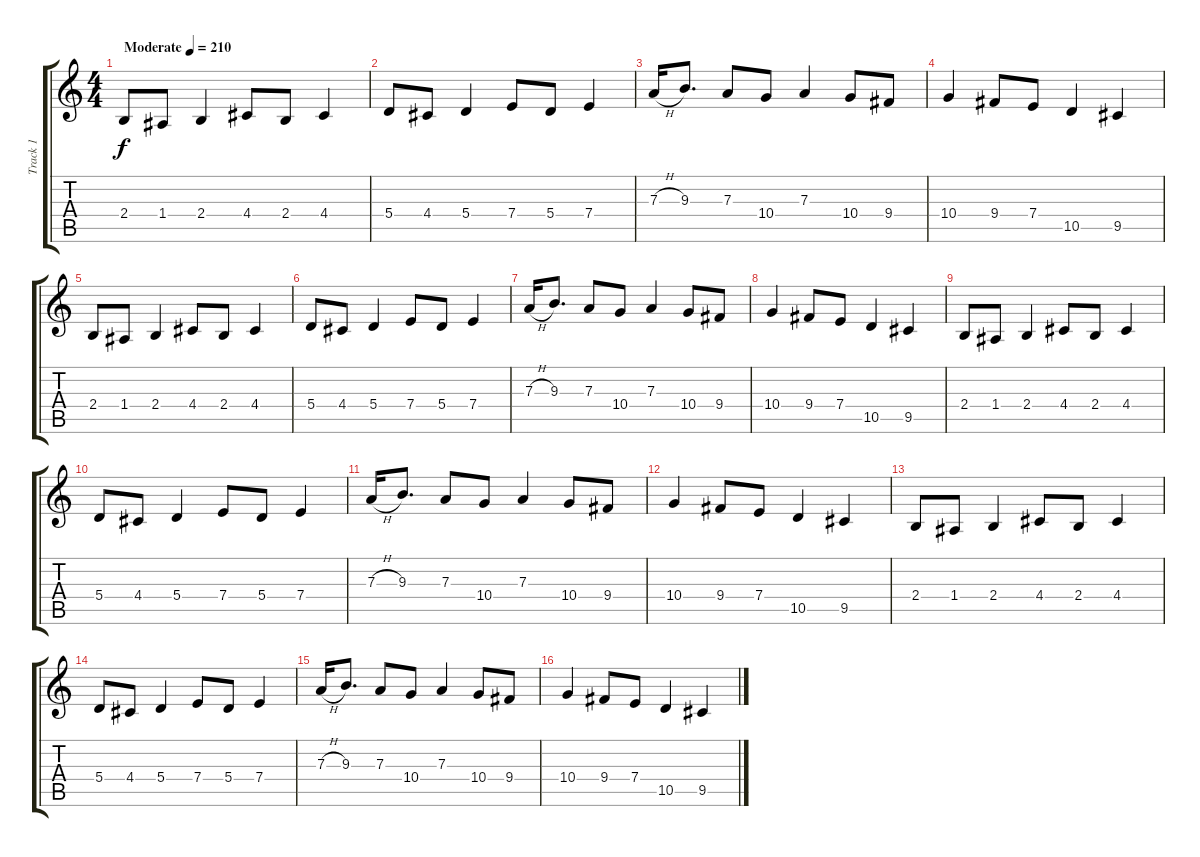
\track ("Track 1" "Track 1") {instrument distortionguitar}
\staff {score tabs}
\tuning (B3 Gb3 D3 A2 E2 B1) {hide}
\ts (4 4)
\tempo (210 "Moderate")
\clef g2
\ks c
2.4.8{dy f instrument distortionguitar} 1.4.8 2.4.4 4.4.8 2.4.8 4.4.4 |
5.4.8 4.4.8 5.4.4 7.4.8 5.4.8 7.4.4 |
7.3{h}.16 9.3.8{d} 7.3.8 10.4.8 7.3.4 10.4.8 9.4.8 |
10.4.4 9.4.8 7.4.8 10.5.4 9.5.4 |
2.4.8 1.4.8 2.4.4 4.4.8 2.4.8 4.4.4 |
5.4.8 4.4.8 5.4.4 7.4.8 5.4.8 7.4.4 |
7.3{h}.16 9.3.8{d} 7.3.8 10.4.8 7.3.4 10.4.8 9.4.8 |
10.4.4 9.4.8 7.4.8 10.5.4 9.5.4 |
2.4.8 1.4.8 2.4.4 4.4.8 2.4.8 4.4.4 |
5.4.8 4.4.8 5.4.4 7.4.8 5.4.8 7.4.4 |
7.3{h}.16 9.3.8{d} 7.3.8 10.4.8 7.3.4 10.4.8 9.4.8 |
10.4.4 9.4.8 7.4.8 10.5.4 9.5.4 |
2.4.8 1.4.8 2.4.4 4.4.8 2.4.8 4.4.4 |
5.4.8 4.4.8 5.4.4 7.4.8 5.4.8 7.4.4 |
7.3{h}.16 9.3.8{d} 7.3.8 10.4.8 7.3.4 10.4.8 9.4.8 |
10.4.4 9.4.8 7.4.8 10.5.4 9.5.4
